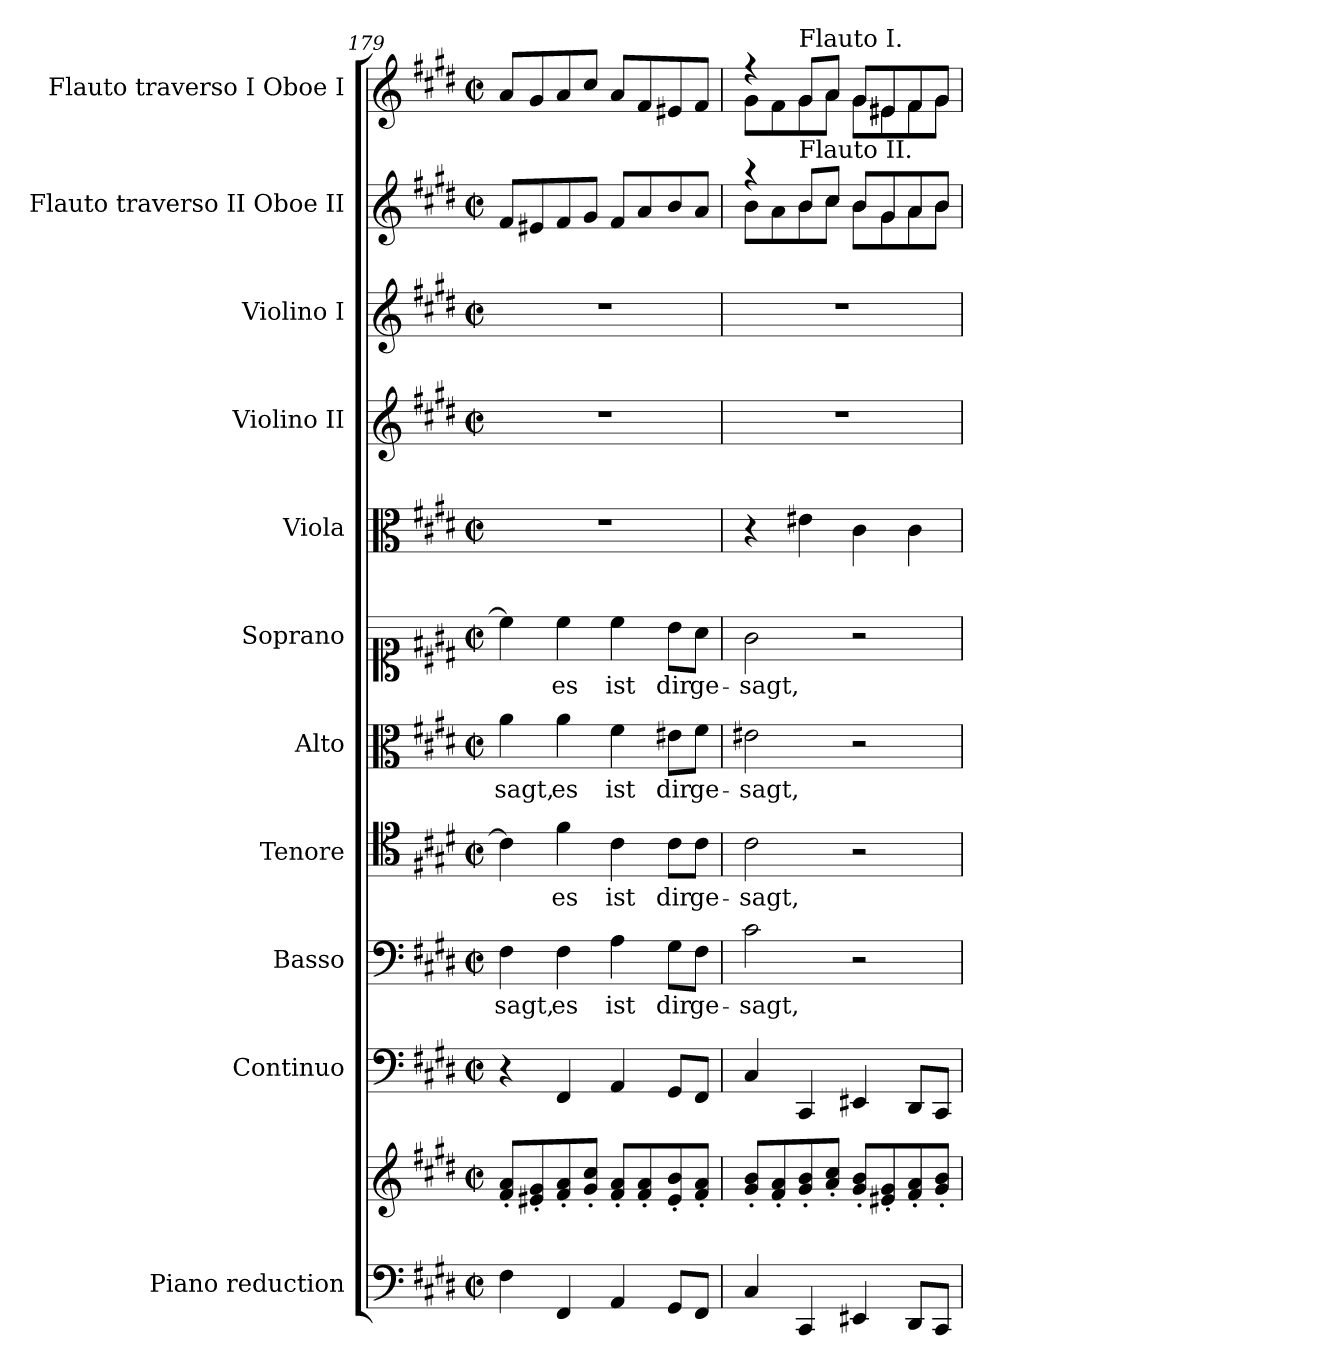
**kern	**kern	**kern	**kern	**text	**kern	**text	**kern	**text	**kern	**text	**kern	**kern	**kern	**kern	**kern
*part11	*part11	*part10	*part9	*part9	*part8	*part8	*part7	*part7	*part6	*part6	*part5	*part4	*part3	*part2	*part1
*staff12	*staff11	*staff10	*staff9	*staff9	*staff8	*staff8	*staff7	*staff7	*staff6	*staff6	*staff5	*staff4	*staff3	*staff2	*staff1
*I"Piano reduction	*	*I"Continuo	*I"Basso	*	*I"Tenore	*	*I"Alto	*	*I"Soprano	*	*I"Viola	*I"Violino II	*I"Violino I	*I"Flauto traverso II Oboe II	*I"Flauto traverso I Oboe I
*I'Pno	*	*	*	*	*	*	*	*	*	*	*	*	*	*I'Ob	*I'Ob
!!LO:LB:g=z
*clefF4	*clefG2	*clefF4	*clefF4	*	*clefC4	*	*clefC3	*	*clefC1	*	*clefC3	*clefG2	*clefG2	*clefG2	*clefG2
*k[f#c#g#d#]	*k[f#c#g#d#]	*k[f#c#g#d#]	*k[f#c#g#d#]	*	*k[f#c#g#d#]	*	*k[f#c#g#d#]	*	*k[f#c#g#d#]	*	*k[f#c#g#d#]	*k[f#c#g#d#]	*k[f#c#g#d#]	*k[f#c#g#d#]	*k[f#c#g#d#]
*M2/2	*M2/2	*M2/2	*M2/2	*	*M2/2	*	*M2/2	*	*M2/2	*	*M2/2	*M2/2	*M2/2	*M2/2	*M2/2
*met(c|)	*met(c|)	*met(c|)	*met(c|)	*	*met(c|)	*	*met(c|)	*	*met(c|)	*	*met(c|)	*met(c|)	*met(c|)	*met(c|)	*met(c|)
=179	=179	=179	=179	=179	=179	=179	=179	=179	=179	=179	=179	=179	=179	=179	=179
!	!	!	!	!LO:LY:b	!	!	!	!LO:LY:b	!	!	!	!	!	!	!
4F#\	8f#/' 8a/'L	4r	4F#\	sagt,	4c#\]	.	4a\	sagt,	4cc#\]	.	1r	1r	1r	8f#/L	8a/L
.	8e#X/' 8g#/'	.	.	.	.	.	.	.	.	.	.	.	.	8e#X/	8g#/
!	!	!	!	!LO:LY:b	!	!LO:LY:b	!	!LO:LY:b	!	!LO:LY:b	!	!	!	!	!
4FF#/	8f#/' 8a/'	4FF#/	4F#\	es	4f#\	es	4a\	es	4cc#\	es	.	.	.	8f#/	8a/
.	8g#/' 8cc#/'J	.	.	.	.	.	.	.	.	.	.	.	.	8g#/J	8cc#/J
!	!	!	!	!LO:LY:b	!	!LO:LY:b	!	!LO:LY:b	!	!LO:LY:b	!	!	!	!	!
4AA/	8f#/' 8a/'L	4AA/	4A\	ist	4c#\	ist	4f#\	ist	4cc#\	ist	.	.	.	8f#/L	8a/L
.	8f#/' 8a/'	.	.	.	.	.	.	.	.	.	.	.	.	8a/	8f#/
!	!	!	!	!LO:LY:b	!	!LO:LY:b	!	!LO:LY:b	!	!LO:LY:b	!	!	!	!	!
8GG#/L	8e#/' 8b/'	8GG#/L	8G#\L	dir	8c#\L	dir	8e#X\L	dir	8b\L	dir	.	.	.	8b/	8e#X/
!	!	!	!	!LO:LY:b	!	!LO:LY:b	!	!LO:LY:b	!	!LO:LY:b	!	!	!	!	!
8FF#/J	8f#/' 8a/'J	8FF#/J	8F#\J	ge-	8c#\J	ge-	8f#\J	ge-	8a\J	ge-	.	.	.	8a/J	8f#/J
=180	=180	=180	=180	=180	=180	=180	=180	=180	=180	=180	=180	=180	=180	=180	=180
!	!	!	!	!LO:LY:b	!	!LO:LY:b	!	!LO:LY:b	!	!LO:LY:b	!	!	!	!	!
*	*	*	*	*	*	*	*	*	*	*	*	*	*	*^	*^
4C#/	8g#/' 8b/'L	4C#/	2c#\	sagt,	2c#\	sagt,	2e#X\	sagt,	2g#\	sagt,	4r	1r	1r	4r	8b\L	4r	8g#\L
.	8f#/' 8a/'	.	.	.	.	.	.	.	.	.	.	.	.	.	8a\	.	8f#\
!	!	!	!	!	!	!	!	!	!	!	!	!	!	!	!	!LO:TX:a:t=Flauto I.	!
!	!	!	!	!	!	!	!	!	!	!	!	!	!	!LO:TX:a:t=Flauto II.	!	!	!
4CC#/	8g#/' 8b/'	4CC#/	.	.	.	.	.	.	.	.	4e#X\	.	.	8b/L	8b\	8g#/L	8g#\
.	8a/' 8cc#/'J	.	.	.	.	.	.	.	.	.	.	.	.	8cc#/J	8cc#\J	8a/J	8a\J
4EE#X/	8g#/' 8b/'L	4EE#X/	2r	.	2r	.	2r	.	2r	.	4c#\	.	.	8b/L	8b\L	8g#/L	8g#\L
.	8e#X/' 8g#/'	.	.	.	.	.	.	.	.	.	.	.	.	8g#/	8g#\	8e#X/	8e#\
8DD#/L	8f#/' 8a/'	8DD#/L	.	.	.	.	.	.	.	.	4c#\	.	.	8a/	8a\	8f#/	8f#\
8CC#/J	8g#/' 8b/'J	8CC#/J	.	.	.	.	.	.	.	.	.	.	.	8b/J	8b\J	8g#/J	8g#\J
*	*	*	*	*	*	*	*	*	*	*	*	*	*	*v	*v	*	*
*	*	*	*	*	*	*	*	*	*	*	*	*	*	*	*v	*v
=	=	=	=	=	=	=	=	=	=	=	=	=	=	=	=
*-	*-	*-	*-	*-	*-	*-	*-	*-	*-	*-	*-	*-	*-	*-	*-
